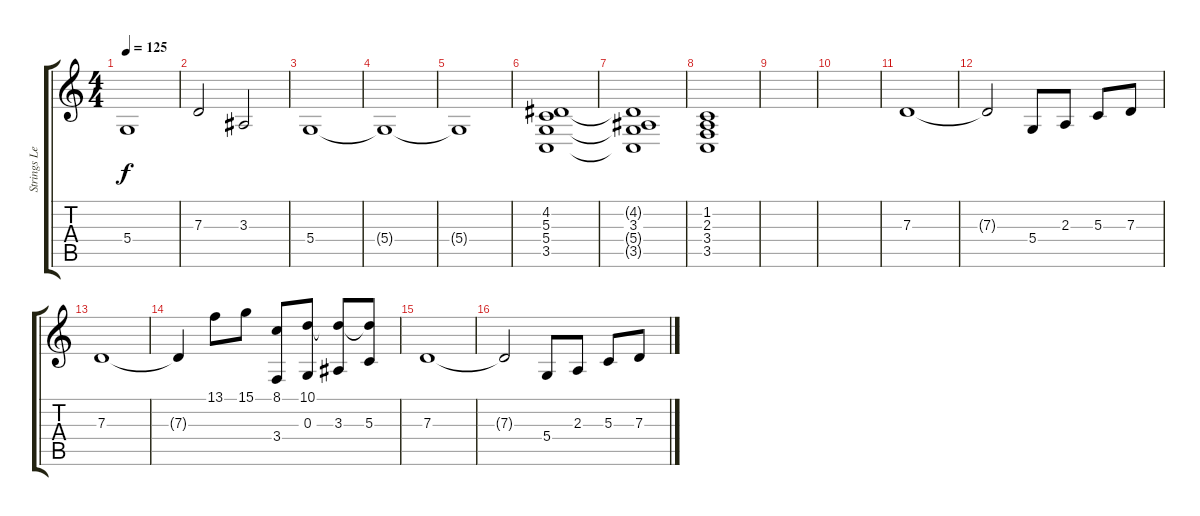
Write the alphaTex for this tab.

\track ("Strings Lead" "Strings Le") {instrument stringensemble1}
\staff {score tabs}
\tuning (E4 B3 G3 D3 A2 E2) {hide}
\ts (4 4)
\tempo 125
\clef g2
\ks c
5.4.1{dy f} |
7.3.2 3.3.2 |
5.4.1 |
5.4{t}.1 |
5.4{t}.1 |
(4.2 5.3 5.4 3.5).1 |
(4.2{t} 3.3 5.4{t} 3.5{t}).1 |
(1.2 2.3 3.4 3.5).1 |
|
|
7.3.1 |
7.3{t}.2 5.4.8 2.3.8 5.3.8 7.3.8 |
7.3.1 |
7.3{t}.4 13.1.8 15.1.8 (8.1 3.4).8 (10.1 0.3).8 (10.1{t} 3.3).8 (10.1{t} 5.3).8 |
7.3.1 |
7.3{t}.2 5.4.8 2.3.8 5.3.8 7.3.8
